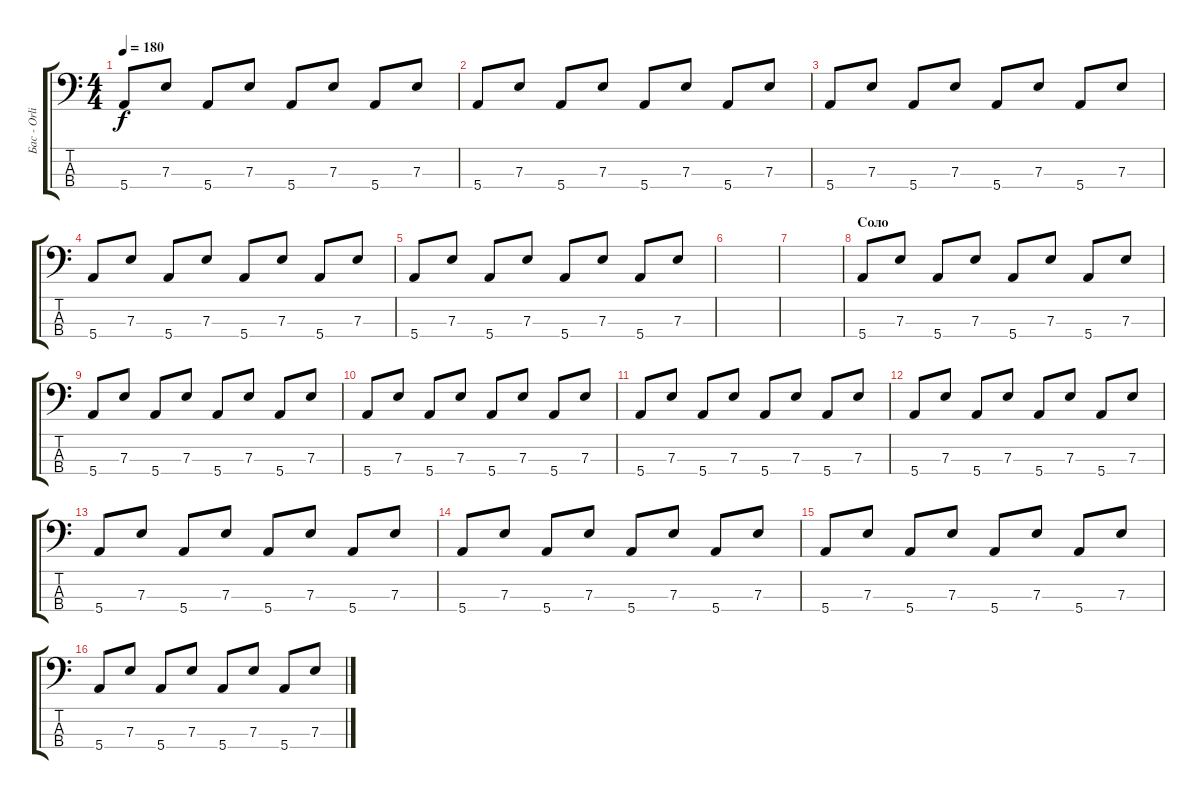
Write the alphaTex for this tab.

\track ("Бас - Orlik" "Бас - Orli") {instrument acousticbass}
\staff {score tabs}
\tuning (G2 D2 A1 E1) {hide}
\ts (4 4)
\tempo 180
\clef f4
\ks c
5.4.8{dy f} 7.3.8 5.4.8 7.3.8 5.4.8 7.3.8 5.4.8 7.3.8 |
5.4.8 7.3.8 5.4.8 7.3.8 5.4.8 7.3.8 5.4.8 7.3.8 |
5.4.8 7.3.8 5.4.8 7.3.8 5.4.8 7.3.8 5.4.8 7.3.8 |
5.4.8 7.3.8 5.4.8 7.3.8 5.4.8 7.3.8 5.4.8 7.3.8 |
5.4.8 7.3.8 5.4.8 7.3.8 5.4.8 7.3.8 5.4.8 7.3.8 |
|
|
\section ("" "Соло")
5.4.8 7.3.8 5.4.8 7.3.8 5.4.8 7.3.8 5.4.8 7.3.8 |
5.4.8 7.3.8 5.4.8 7.3.8 5.4.8 7.3.8 5.4.8 7.3.8 |
5.4.8 7.3.8 5.4.8 7.3.8 5.4.8 7.3.8 5.4.8 7.3.8 |
5.4.8 7.3.8 5.4.8 7.3.8 5.4.8 7.3.8 5.4.8 7.3.8 |
5.4.8 7.3.8 5.4.8 7.3.8 5.4.8 7.3.8 5.4.8 7.3.8 |
5.4.8 7.3.8 5.4.8 7.3.8 5.4.8 7.3.8 5.4.8 7.3.8 |
5.4.8 7.3.8 5.4.8 7.3.8 5.4.8 7.3.8 5.4.8 7.3.8 |
5.4.8 7.3.8 5.4.8 7.3.8 5.4.8 7.3.8 5.4.8 7.3.8 |
5.4.8 7.3.8 5.4.8 7.3.8 5.4.8 7.3.8 5.4.8 7.3.8
